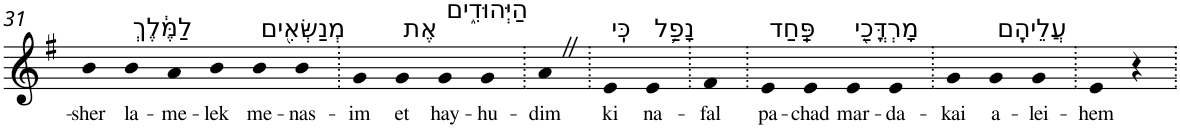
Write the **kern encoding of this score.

**kern	**text
*part1	*part1
*staff1	*staff1
*I"Piano	*
*I'Pno	*
!!LO:PB:g=z
*clefG2	*
*k[f#]	*
*G:	*
=31	=31
!	!LO:LY:b
4b	-sher
!LO:TX:a:t=לַמֶּ֔לֶךְ	!
!	!LO:LY:b
4b	la-
!	!LO:LY:b
4a	-me-
!	!LO:LY:b
4b	-lek
!LO:TX:a:t=מְנַשְּׂאִ֖ים	!
!	!LO:LY:b
4b	me-
!	!LO:LY:b
4b	-nas-
=32.	=32.
!	!LO:LY:b
4g	-im
!LO:TX:a:t=אֶת	!
!	!LO:LY:b
4g	et
!LO:TX:a:t=הַיְּהוּדִ֑ים	!
!	!LO:LY:b
4g	hay-
!	!LO:LY:b
4g	-hu-
=33.	=33.
!	!LO:LY:b
4aZ	-dim
=34.	=34.
!LO:TX:a:t=כִּֽי	!
!	!LO:LY:b
4e	ki
!LO:TX:a:t=נָפַ֥ל	!
!	!LO:LY:b
4e	na-
=35.	=35.
!	!LO:LY:b
4f#	-fal
=36.	=36.
!LO:TX:a:t=פַּֽחַד	!
!	!LO:LY:b
4e	pa-
!	!LO:LY:b
4e	-chad
!LO:TX:a:t=מָרְדֳּכַ֖י	!
!	!LO:LY:b
4e	mar-
!	!LO:LY:b
4e	-da-
=37.	=37.
!	!LO:LY:b
4g	-kai
!LO:TX:a:t=עֲלֵיהֶֽם	!
!	!LO:LY:b
4g	a-
!	!LO:LY:b
4g	-lei-
=38.	=38.
!	!LO:LY:b
4e	-hem
4r	.
=.	=.
*-	*-
